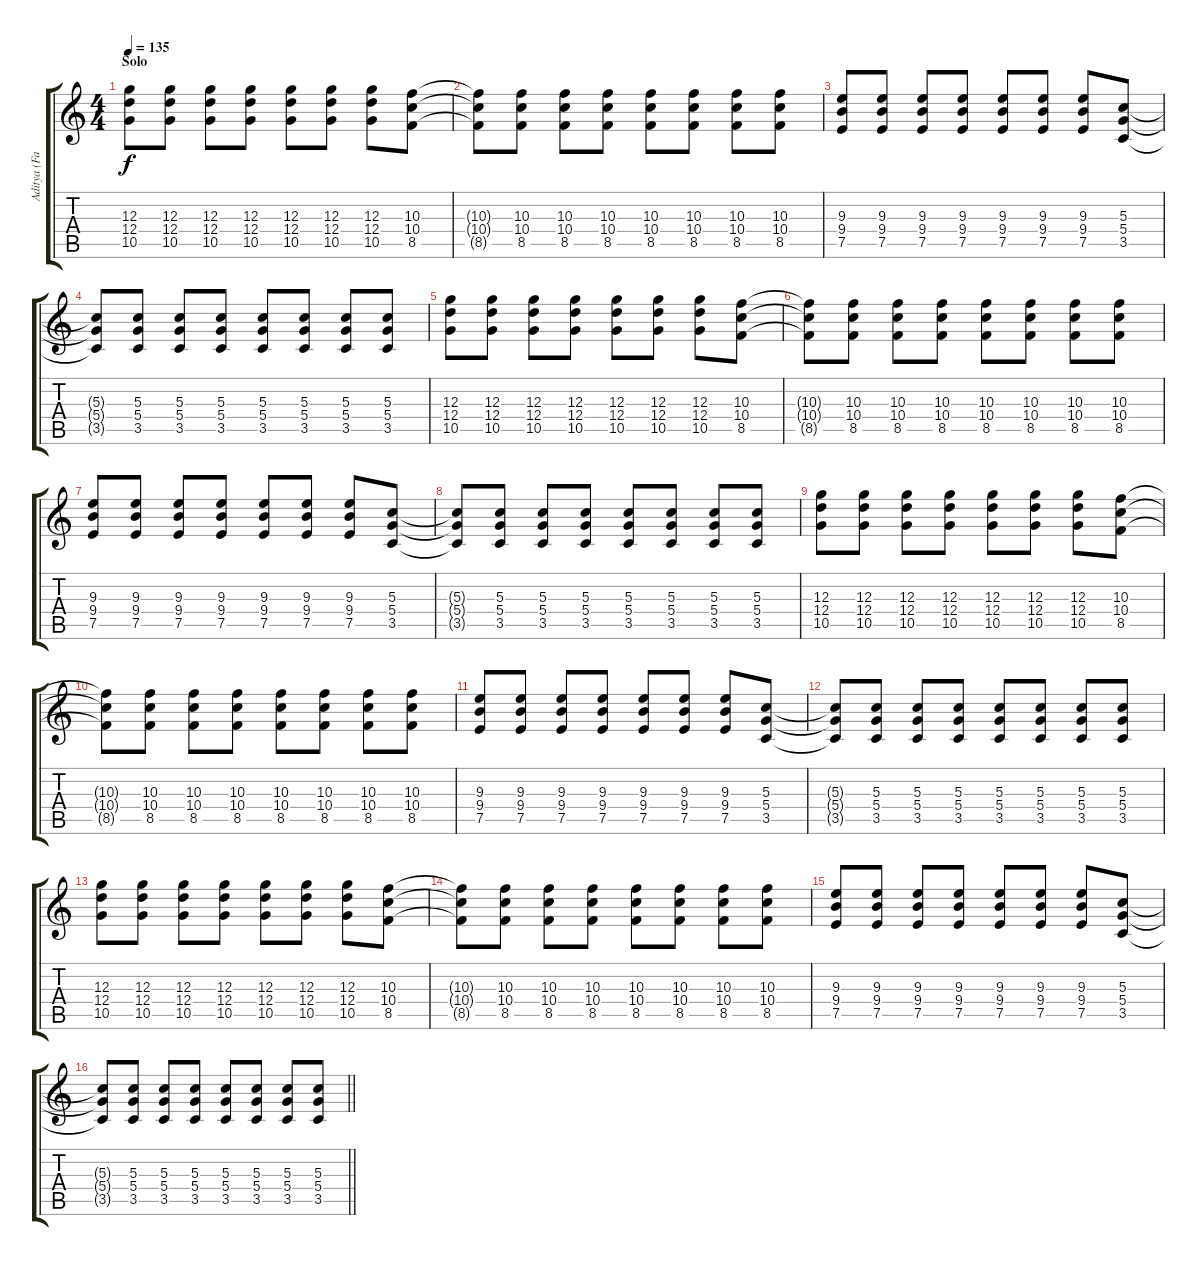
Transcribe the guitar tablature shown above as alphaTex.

\track ("Aditya (Farhan Akhtar)" "Aditya (Fa") {instrument distortionguitar}
\staff {score tabs}
\tuning (E4 B3 G3 D3 A2 E2) {hide}
\ts (4 4)
\section ("" "Solo")
\tempo 135
\clef g2
\ks c
(12.3 12.4 10.5).8{dy f} (12.3 12.4 10.5).8 (12.3 12.4 10.5).8 (12.3 12.4 10.5).8 (12.3 12.4 10.5).8 (12.3 12.4 10.5).8 (12.3 12.4 10.5).8 (10.3 10.4 8.5).8 |
(10.3{t} 10.4{t} 8.5{t}).8 (10.3 10.4 8.5).8 (10.3 10.4 8.5).8 (10.3 10.4 8.5).8 (10.3 10.4 8.5).8 (10.3 10.4 8.5).8 (10.3 10.4 8.5).8 (10.3 10.4 8.5).8 |
(9.3 9.4 7.5).8 (9.3 9.4 7.5).8 (9.3 9.4 7.5).8 (9.3 9.4 7.5).8 (9.3 9.4 7.5).8 (9.3 9.4 7.5).8 (9.3 9.4 7.5).8 (5.3 5.4 3.5).8 |
(5.3{t} 5.4{t} 3.5{t}).8 (5.3 5.4 3.5).8 (5.3 5.4 3.5).8 (5.3 5.4 3.5).8 (5.3 5.4 3.5).8 (5.3 5.4 3.5).8 (5.3 5.4 3.5).8 (5.3 5.4 3.5).8 |
(12.3 12.4 10.5).8 (12.3 12.4 10.5).8 (12.3 12.4 10.5).8 (12.3 12.4 10.5).8 (12.3 12.4 10.5).8 (12.3 12.4 10.5).8 (12.3 12.4 10.5).8 (10.3 10.4 8.5).8 |
(10.3{t} 10.4{t} 8.5{t}).8 (10.3 10.4 8.5).8 (10.3 10.4 8.5).8 (10.3 10.4 8.5).8 (10.3 10.4 8.5).8 (10.3 10.4 8.5).8 (10.3 10.4 8.5).8 (10.3 10.4 8.5).8 |
(9.3 9.4 7.5).8 (9.3 9.4 7.5).8 (9.3 9.4 7.5).8 (9.3 9.4 7.5).8 (9.3 9.4 7.5).8 (9.3 9.4 7.5).8 (9.3 9.4 7.5).8 (5.3 5.4 3.5).8 |
(5.3{t} 5.4{t} 3.5{t}).8 (5.3 5.4 3.5).8 (5.3 5.4 3.5).8 (5.3 5.4 3.5).8 (5.3 5.4 3.5).8 (5.3 5.4 3.5).8 (5.3 5.4 3.5).8 (5.3 5.4 3.5).8 |
(12.3 12.4 10.5).8 (12.3 12.4 10.5).8 (12.3 12.4 10.5).8 (12.3 12.4 10.5).8 (12.3 12.4 10.5).8 (12.3 12.4 10.5).8 (12.3 12.4 10.5).8 (10.3 10.4 8.5).8 |
(10.3{t} 10.4{t} 8.5{t}).8 (10.3 10.4 8.5).8 (10.3 10.4 8.5).8 (10.3 10.4 8.5).8 (10.3 10.4 8.5).8 (10.3 10.4 8.5).8 (10.3 10.4 8.5).8 (10.3 10.4 8.5).8 |
(9.3 9.4 7.5).8 (9.3 9.4 7.5).8 (9.3 9.4 7.5).8 (9.3 9.4 7.5).8 (9.3 9.4 7.5).8 (9.3 9.4 7.5).8 (9.3 9.4 7.5).8 (5.3 5.4 3.5).8 |
(5.3{t} 5.4{t} 3.5{t}).8 (5.3 5.4 3.5).8 (5.3 5.4 3.5).8 (5.3 5.4 3.5).8 (5.3 5.4 3.5).8 (5.3 5.4 3.5).8 (5.3 5.4 3.5).8 (5.3 5.4 3.5).8 |
(12.3 12.4 10.5).8 (12.3 12.4 10.5).8 (12.3 12.4 10.5).8 (12.3 12.4 10.5).8 (12.3 12.4 10.5).8 (12.3 12.4 10.5).8 (12.3 12.4 10.5).8 (10.3 10.4 8.5).8 |
(10.3{t} 10.4{t} 8.5{t}).8 (10.3 10.4 8.5).8 (10.3 10.4 8.5).8 (10.3 10.4 8.5).8 (10.3 10.4 8.5).8 (10.3 10.4 8.5).8 (10.3 10.4 8.5).8 (10.3 10.4 8.5).8 |
(9.3 9.4 7.5).8 (9.3 9.4 7.5).8 (9.3 9.4 7.5).8 (9.3 9.4 7.5).8 (9.3 9.4 7.5).8 (9.3 9.4 7.5).8 (9.3 9.4 7.5).8 (5.3 5.4 3.5).8 |
\barLineRight lightlight
(5.3{t} 5.4{t} 3.5{t}).8 (5.3 5.4 3.5).8 (5.3 5.4 3.5).8 (5.3 5.4 3.5).8 (5.3 5.4 3.5).8 (5.3 5.4 3.5).8 (5.3 5.4 3.5).8 (5.3 5.4 3.5).8
